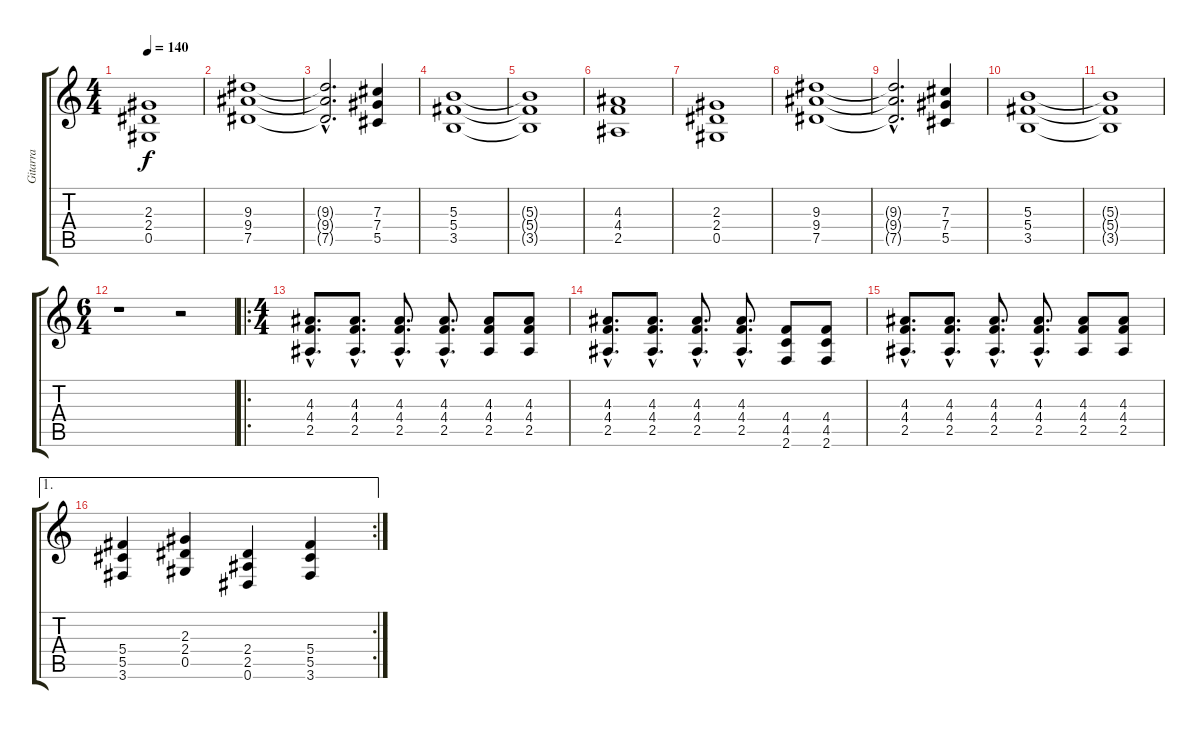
\track ("Gitarra" "Gitarra") {instrument distortionguitar}
\staff {score tabs}
\tuning (Eb4 Bb3 Gb3 Db3 Ab2 Eb2) {hide}
\ts (4 4)
\tempo 140
\clef g2
\ks c
(2.3 2.4 0.5).1{dy f} |
(9.3 9.4 7.5).1 |
(9.3{hac t} 9.4{hac t} 7.5{hac t}).2{d} (7.3 7.4 5.5).4 |
(5.3 5.4 3.5).1 |
(5.3{t} 5.4{t} 3.5{t}).1 |
(4.3 4.4 2.5).1 |
(2.3 2.4 0.5).1 |
(9.3 9.4 7.5).1 |
(9.3{hac t} 9.4{hac t} 7.5{hac t}).2{d} (7.3 7.4 5.5).4 |
(5.3 5.4 3.5).1 |
(5.3{t} 5.4{t} 3.5{t}).1 |
\ts (6 4)
r.1 r.2 |
\ro
\ts (4 4)
(4.3{hac} 4.4{hac} 2.5{hac}).8{d} (4.3{hac} 4.4{hac} 2.5{hac}).8{d} (4.3{hac} 4.4{hac} 2.5{hac}).8{d} (4.3{hac} 4.4{hac} 2.5{hac}).8{d} (4.3 4.4 2.5).8 (4.3 4.4 2.5).8 |
(4.3{hac} 4.4{hac} 2.5{hac}).8{d} (4.3{hac} 4.4{hac} 2.5{hac}).8{d} (4.3{hac} 4.4{hac} 2.5{hac}).8{d} (4.3{hac} 4.4{hac} 2.5{hac}).8{d} (4.4 4.5 2.6).8 (4.4 4.5 2.6).8 |
(4.3{hac} 4.4{hac} 2.5{hac}).8{d} (4.3{hac} 4.4{hac} 2.5{hac}).8{d} (4.3{hac} 4.4{hac} 2.5{hac}).8{d} (4.3{hac} 4.4{hac} 2.5{hac}).8{d} (4.3 4.4 2.5).8 (4.3 4.4 2.5).8 |
\ae 1
\rc 2
(5.4 5.5 3.6).4 (2.3 2.4 0.5).4 (2.4 2.5 0.6).4 (5.4 5.5 3.6).4
